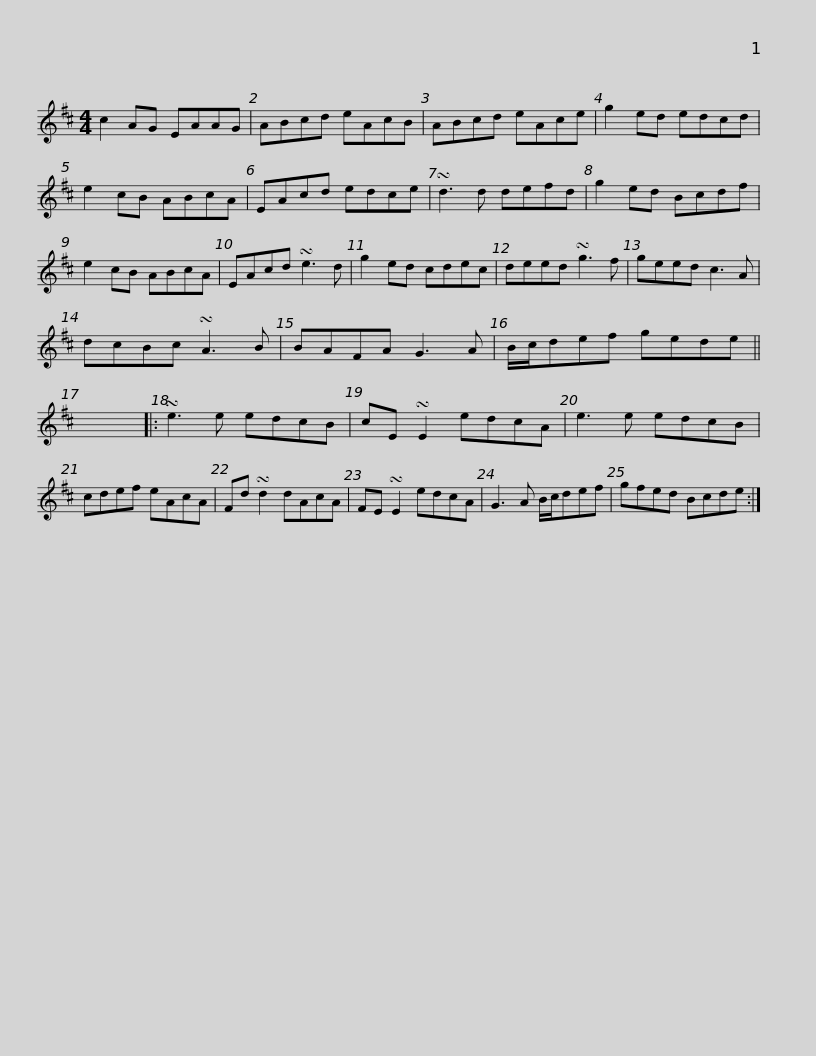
X:1
L:1/8
M:4/4
I:linebreak $
K:D
V:1 treble
V:1
 c2 AG EAAG | ABcd eAcB | ABcd eAce | g2 ed edcd | e2 cB ABcA | %5
 EAcd edce |$ !turn!d3 d defd | g2 ed Bcdf | e2 cB ABcA | EAcd !turn!e3 d | %10
 g2 ed cdec | deed !turn!g3 f |$ geed c3 A | dcBc !turn!A3 B | BAFA G3 A | %15
 B/c/def gede || x8 |: !turn!e3 e edcB |$ cE !turn!E2 edcA | e3 e edcB | %20
 cdef eAcA | Fd !turn!d2 dAcA | FE !turn!E2 edcA | G3 A B/c/def |$ gfed Bcde :| %25
